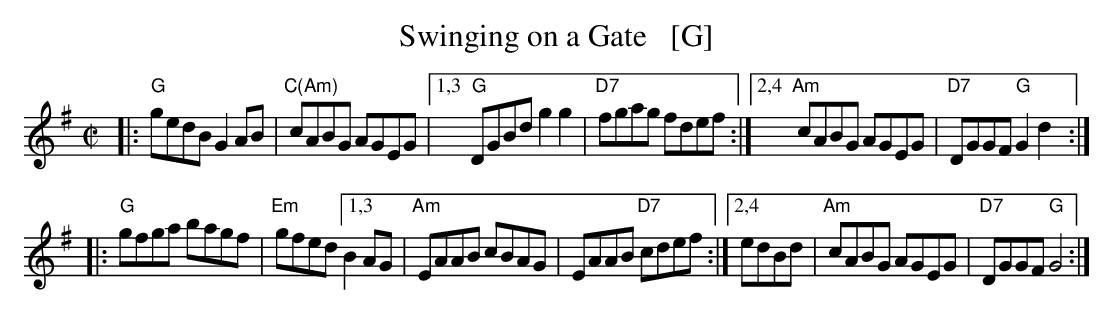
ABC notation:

X:1
T: Swinging on a Gate   [G]
M: C|
L: 1/8
K: G
|:"G"gedB G2AB | "C(Am)"cABG AGEG |[1,3 "G"DGBd g2g2 | "D7"fgag fdef \
                                 :|[2,4 "Am"cABG AGEG | "D7"DGGF "G"G2d2 :|
|:"G"gfga bagf | "Em"gfed [1,3 B2AG | "Am"EAAB cBAG | EAAB "D7"cdef \
                        :|[2,4 edBd | "Am"cABG AGEG | "D7"DGGF "G"G4 :|
